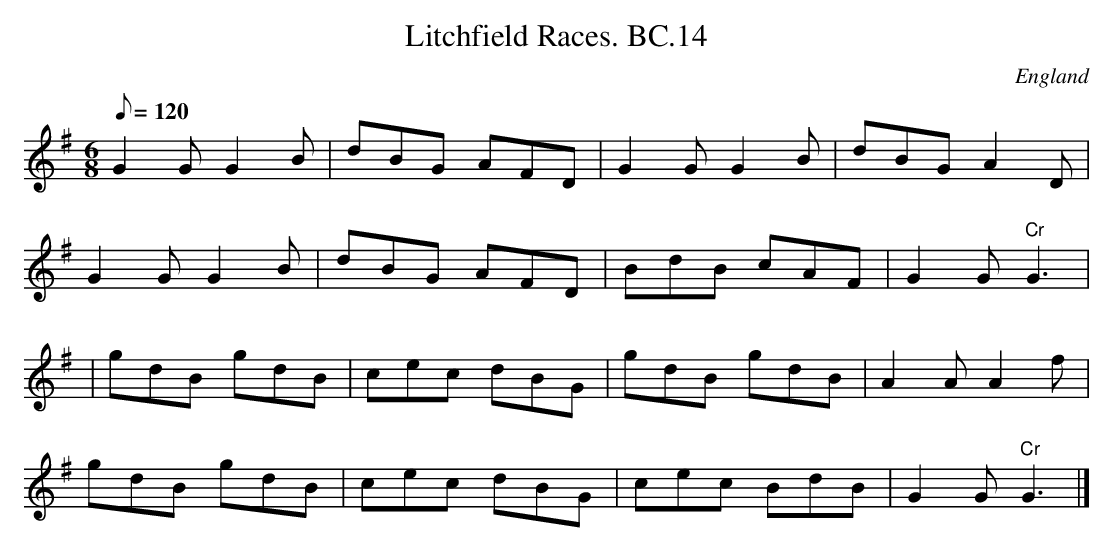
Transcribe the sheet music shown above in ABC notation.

X:1
T:Litchfield Races. BC.14
M:6/8
L:1/8
Q:120
O:England
K:G
G2 G G2 B | dBG AFD | G2 G G2 B | dBG A2 D |!
  G2 G G2 B | dBG AFD | BdB cAF| G2   G "Cr"G3 |!
|gdB gdB | cec dBG | gdB gdB | A2 A A2 f |!
gdB gdB | cec dBG |cec BdB | G2 G "Cr"G3 |]
